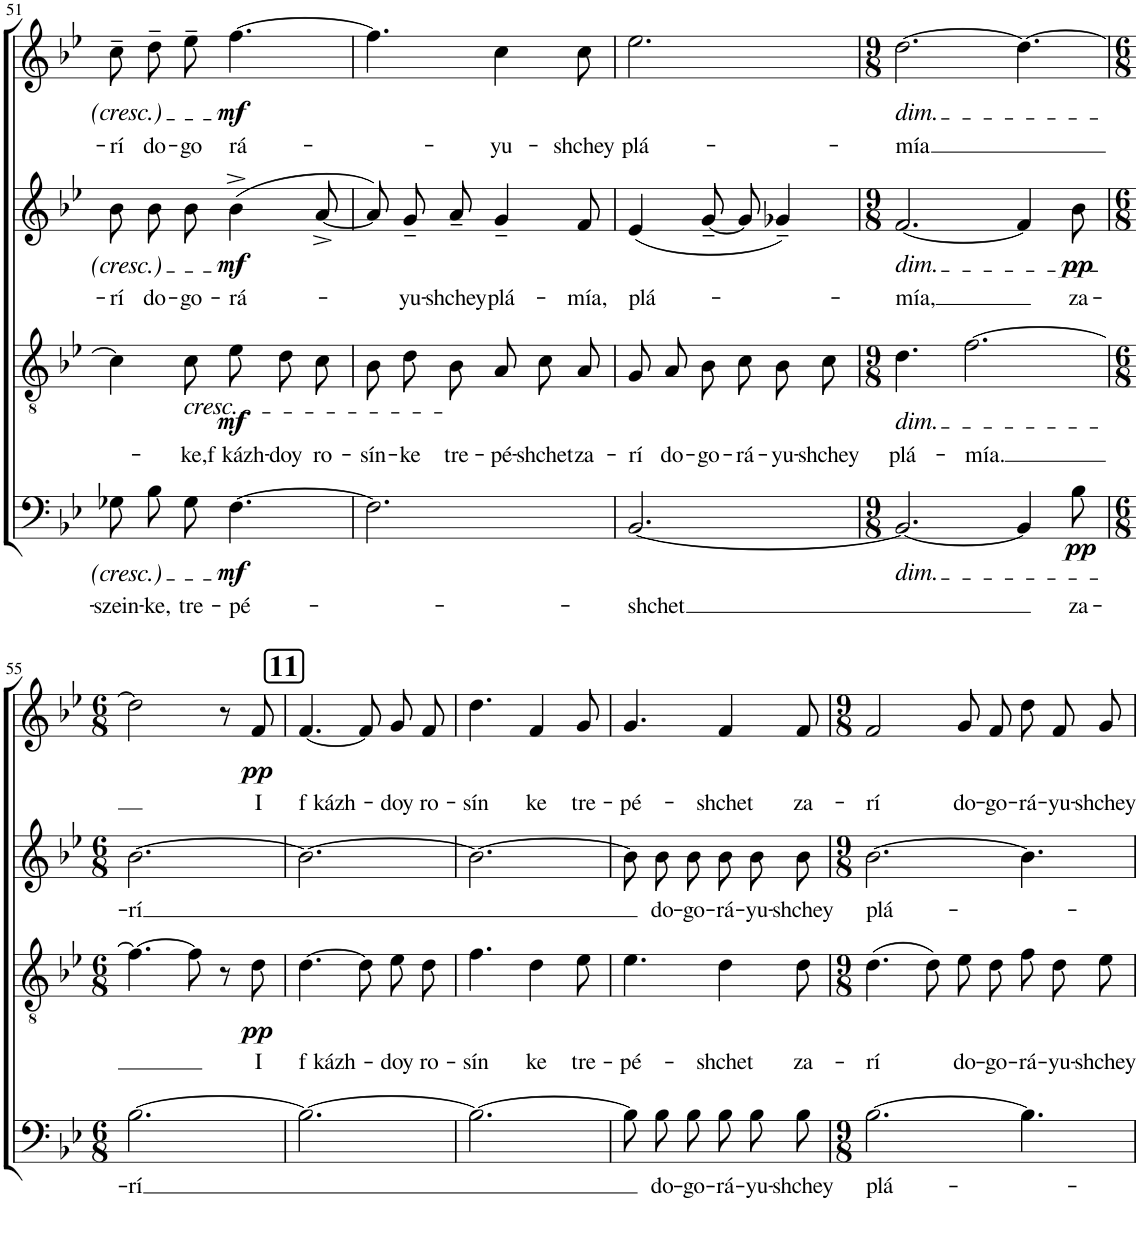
**kern	**text	**dynam	**kern	**text	**dynam	**kern	**text	**dynam	**kern	**text	**dynam
*part4	*part4	*part4	*part3	*part3	*part3	*part2	*part2	*part2	*part1	*part1	*part1
*staff4	*staff4	*staff4	*staff3	*staff3	*staff3	*staff2	*staff2	*staff2	*staff1	*staff1	*staff1
*I"Bass	*	*	*I"Tenor	*	*	*I"Alto	*	*	*I"Soprano	*	*
!!LO:PB:g=z
*clefF4	*	*	*clefGv2	*	*	*clefG2	*	*	*clefG2	*	*
*	*	*	*Trd1c2	*	*	*	*	*	*	*	*
*k[b-e-]	*	*	*k[b-e-]	*	*	*k[b-e-]	*	*	*k[b-e-]	*	*
*M6/8	*	*	*M6/8	*	*	*M6/8	*	*	*M6/8	*	*
=51	=51	=51	=51	=51	=51	=51	=51	=51	=51	=51	=51
!	!LO:LY:b	!	!	!	!	!	!LO:LY:b	!	!	!LO:LY:b	!
8G-X\L	-szein-	.	4c\]	.	.	8b-\L	-rí	.	8cc~\L	-rí	.
!	!LO:LY:b	!	!	!	!	!	!LO:LY:b	!	!	!LO:LY:b	!
8B-\	-ke,	.	.	.	.	8b-\	do-	.	8dd~\	do-	.
!	!	!	!LO:TX:b:i:t=cresc.	!	!	!	!	!	!	!	!
!	!LO:LY:b	!	!	!LO:LY:b	!	!	!LO:LY:b	!	!	!LO:LY:b	!
8G-\J	tre-	.	8c\	-ke,	.	8b-\J	-go-	.	8ee-~\J	-go	.
!	!LO:LY:b	!LO:DY:b	!	!LO:LY:b	!LO:DY:b	!	!LO:LY:b	!LO:DY:b	!	!LO:LY:b	!LO:DY:b
[4.F\	-pé-	mf	8e-\L	f kázh-	mf	(4b-^\	-rá-	mf	[4.ff\	rá-	mf
!	!	!	!	!LO:LY:b	!	!	!	!	!	!	!
.	.	.	8d\	-doy	.	.	.	.	.	.	.
!	!	!	!	!LO:LY:b	!	!	!	!	!	!	!
.	.	.	8c\J	ro-	.	[8a^/	.	.	.	.	.
=52	=52	=52	=52	=52	=52	=52	=52	=52	=52	=52	=52
!	!	!	!	!LO:LY:b	!	!	!	!	!	!	!
2.F\]	.	.	8B-\L	-sín-	.	8a/L])	.	.	4.ff\]	.	.
!	!	!	!	!LO:LY:b	!	!	!LO:LY:b	!	!	!	!
.	.	.	8d\	-ke	.	8g~/	-yu-	.	.	.	.
!	!	!	!	!LO:LY:b	!	!	!LO:LY:b	!	!	!	!
.	.	.	8B-\J	tre-	.	8a~/J	-shchey	.	.	.	.
!	!	!	!	!LO:LY:b	!	!	!LO:LY:b	!	!	!LO:LY:b	!
.	.	.	8A/L	-pé-	.	4g~/	plá-	.	4cc\	-yu-	.
!	!	!	!	!LO:LY:b	!	!	!	!	!	!	!
.	.	.	8c/	-shchet	.	.	.	.	.	.	.
!	!	!	!	!LO:LY:b	!	!	!LO:LY:b	!	!	!LO:LY:b	!
.	.	.	8A/J	za-	.	8f/	-mía,	.	8cc\	-shchey	.
=53	=53	=53	=53	=53	=53	=53	=53	=53	=53	=53	=53
!	!LO:LY:b	!	!	!LO:LY:b	!	!	!LO:LY:b	!	!	!LO:LY:b	!
[2.BB-/	shchet	.	8G/L	-rí	.	(4e-/	plá-	.	2.ee-\	plá-	.
!	!	!	!	!LO:LY:b	!	!	!	!	!	!	!
.	.	.	8A/	do-	.	.	.	.	.	.	.
!	!	!	!	!LO:LY:b	!	!	!	!	!	!	!
.	.	.	8B-/J	-go-	.	[8g~/	.	.	.	.	.
!	!	!	!	!LO:LY:b	!	!	!	!	!	!	!
.	.	.	8c\L	-rá-	.	8g/]	.	.	.	.	.
!	!	!	!	!LO:LY:b	!	!	!	!	!	!	!
.	.	.	8B-\	-yu-	.	4g-X~/)	.	.	.	.	.
!	!	!	!	!LO:LY:b	!	!	!	!	!	!	!
.	.	.	8c\J	-shchey	.	.	.	.	.	.	.
=54	=54	=54	=54	=54	=54	=54	=54	=54	=54	=54	=54
*M9/8	*	*	*M9/8	*	*	*M9/8	*	*	*M9/8	*	*
!	!	!	!	!	!	!	!	!	!LO:TX:b:i:t=dim.	!	!
!	!	!	!	!	!	!LO:TX:b:i:t=dim.	!	!	!	!	!
!	!	!	!LO:TX:b:i:t=dim.	!	!	!	!	!	!	!	!
!LO:TX:b:i:t=dim.	!	!	!	!	!	!	!	!	!	!	!
!	!	!	!	!LO:LY:b	!	!	!LO:LY:b	!	!	!LO:LY:b	!
2.BB-/_	.	.	4.d\	plá-	.	[2.f/	-mía,	.	[2.dd\	-mía	.
!	!	!	!	!LO:LY:b	!	!	!	!	!	!	!
.	.	.	[2.f\	-mía.	.	.	.	.	.	.	.
4BB-/]	.	.	.	.	.	4f/]	.	.	4.dd\_	.	.
!	!LO:LY:b	!LO:DY:b	!	!	!	!	!LO:LY:b	!LO:DY:b	!	!	!
8B-\	za-	pp	.	.	.	8b-\	za-	pp	.	.	.
!!LO:LB:g=z
=55	=55	=55	=55	=55	=55	=55	=55	=55	=55	=55	=55
*M6/8	*	*	*M6/8	*	*	*M6/8	*	*	*M6/8	*	*
!	!LO:LY:b	!	!	!	!	!	!LO:LY:b	!	!	!	!
[2.B-\	-rí	.	4.f\_	.	.	[2.b-\	-rí	.	2dd\]	.	.
.	.	.	8f\]	.	.	.	.	.	.	.	.
.	.	.	8r	.	.	.	.	.	8r	.	.
!	!	!	!	!LO:LY:b	!LO:DY:b	!	!	!	!	!LO:LY:b	!LO:DY:b
.	.	.	8d\	I	pp	.	.	.	8f/	I	pp
!!LO:REH:place=s1:a:B:cj:fs=14:t=11
=56	=56	=56	=56	=56	=56	=56	=56	=56	=56	=56	=56
!	!	!	!	!LO:LY:b	!	!	!	!	!	!LO:LY:b	!
2.B-\_	.	.	[4.d\	f kázh-	.	2.b-\_	.	.	[4.f/	f kázh-	.
.	.	.	8d\L]	.	.	.	.	.	8f/L]	.	.
!	!	!	!	!LO:LY:b	!	!	!	!	!	!LO:LY:b	!
.	.	.	8e-\	-doy	.	.	.	.	8g/	-doy	.
!	!	!	!	!LO:LY:b	!	!	!	!	!	!LO:LY:b	!
.	.	.	8d\J	ro-	.	.	.	.	8f/J	ro-	.
=57	=57	=57	=57	=57	=57	=57	=57	=57	=57	=57	=57
!	!	!	!	!LO:LY:b	!	!	!	!	!	!LO:LY:b	!
2.B-\_	.	.	4.f\	-sín	.	2.b-\_	.	.	4.dd\	-sín	.
!	!	!	!	!LO:LY:b	!	!	!	!	!	!LO:LY:b	!
.	.	.	4d\	ke	.	.	.	.	4f/	ke	.
!	!	!	!	!LO:LY:b	!	!	!	!	!	!LO:LY:b	!
.	.	.	8e-\	tre-	.	.	.	.	8g/	tre-	.
=58	=58	=58	=58	=58	=58	=58	=58	=58	=58	=58	=58
!	!	!	!	!LO:LY:b	!	!	!	!	!	!LO:LY:b	!
8B-\L]	.	.	4.e-\	-pé-	.	8b-\L]	.	.	4.g/	-pé-	.
!	!LO:LY:b	!	!	!	!	!	!LO:LY:b	!	!	!	!
8B-\	do-	.	.	.	.	8b-\	do-	.	.	.	.
!	!LO:LY:b	!	!	!	!	!	!LO:LY:b	!	!	!	!
8B-\J	-go-	.	.	.	.	8b-\J	-go-	.	.	.	.
!	!LO:LY:b	!	!	!LO:LY:b	!	!	!LO:LY:b	!	!	!LO:LY:b	!
8B-\L	-rá-	.	4d\	-shchet	.	8b-\L	-rá-	.	4f/	-shchet	.
!	!LO:LY:b	!	!	!	!	!	!LO:LY:b	!	!	!	!
8B-\	-yu-	.	.	.	.	8b-\	-yu-	.	.	.	.
!	!LO:LY:b	!	!	!LO:LY:b	!	!	!LO:LY:b	!	!	!LO:LY:b	!
8B-\J	-shchey	.	8d\	za-	.	8b-\J	-shchey	.	8f/	za-	.
=59	=59	=59	=59	=59	=59	=59	=59	=59	=59	=59	=59
*M9/8	*	*	*M9/8	*	*	*M9/8	*	*	*M9/8	*	*
!	!LO:LY:b	!	!	!LO:LY:b	!	!	!LO:LY:b	!	!	!LO:LY:b	!
[2.B-\	plá-	.	(4.d\	-rí	.	[2.b-\	plá-	.	2f/	-rí	.
.	.	.	8d\L)	.	.	.	.	.	.	.	.
!	!	!	!	!LO:LY:b	!	!	!	!	!	!LO:LY:b	!
.	.	.	8e-\	do-	.	.	.	.	8g/L	do-	.
!	!	!	!	!LO:LY:b	!	!	!	!	!	!LO:LY:b	!
.	.	.	8d\J	-go-	.	.	.	.	8f/J	-go-	.
!	!	!	!	!LO:LY:b	!	!	!	!	!	!LO:LY:b	!
4.B-\]	.	.	8f\L	-rá-	.	4.b-\]	.	.	8dd\L	-rá-	.
!	!	!	!	!LO:LY:b	!	!	!	!	!	!LO:LY:b	!
.	.	.	8d\	-yu-	.	.	.	.	8f\	-yu-	.
!	!	!	!	!LO:LY:b	!	!	!	!	!	!LO:LY:b	!
.	.	.	8e-\J	-shchey	.	.	.	.	8g\J	-shchey	.
=	=	=	=	=	=	=	=	=	=	=	=
*-	*-	*-	*-	*-	*-	*-	*-	*-	*-	*-	*-
